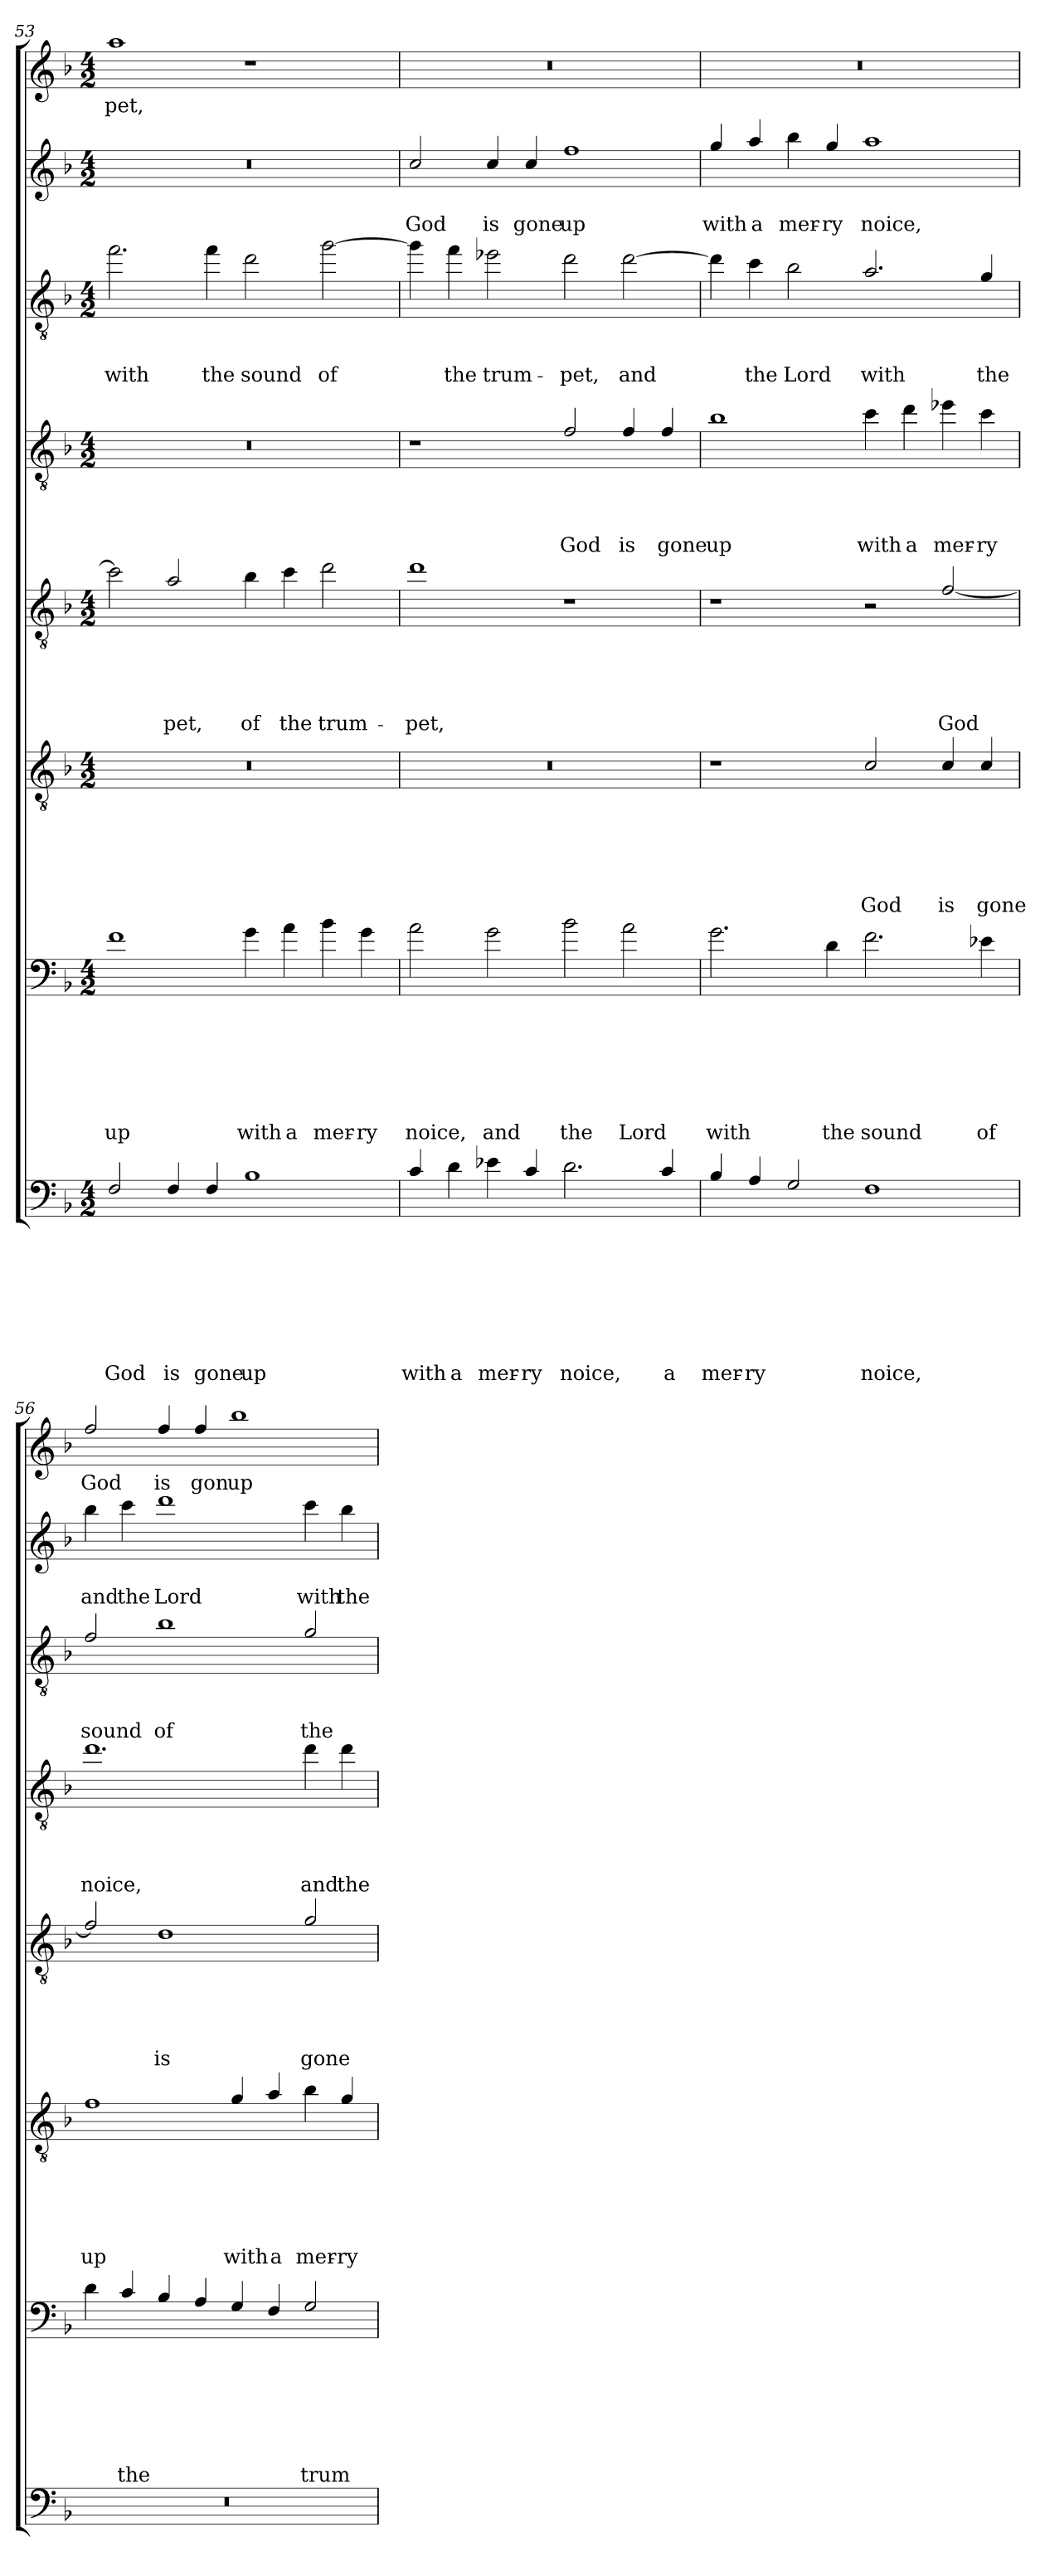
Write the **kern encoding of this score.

**kern	**text	**text	**text	**text	**text	**text	**text	**text	**kern	**text	**text	**text	**text	**text	**text	**text	**kern	**text	**text	**text	**text	**text	**text	**kern	**text	**text	**text	**text	**text	**kern	**text	**text	**text	**text	**kern	**text	**text	**text	**kern	**text	**text	**kern	**text
*part8	*part8	*part8	*part8	*part8	*part8	*part8	*part8	*part8	*part7	*part7	*part7	*part7	*part7	*part7	*part7	*part7	*part6	*part6	*part6	*part6	*part6	*part6	*part6	*part5	*part5	*part5	*part5	*part5	*part5	*part4	*part4	*part4	*part4	*part4	*part3	*part3	*part3	*part3	*part2	*part2	*part2	*part1	*part1
*staff8	*staff8	*staff8	*staff8	*staff8	*staff8	*staff8	*staff8	*staff8	*staff7	*staff7	*staff7	*staff7	*staff7	*staff7	*staff7	*staff7	*staff6	*staff6	*staff6	*staff6	*staff6	*staff6	*staff6	*staff5	*staff5	*staff5	*staff5	*staff5	*staff5	*staff4	*staff4	*staff4	*staff4	*staff4	*staff3	*staff3	*staff3	*staff3	*staff2	*staff2	*staff2	*staff1	*staff1
!!LO:LB:g=z
*clefF4	*	*	*	*	*	*	*	*	*clefF4	*	*	*	*	*	*	*	*clefGv2	*	*	*	*	*	*	*clefGv2	*	*	*	*	*	*clefGv2	*	*	*	*	*clefGv2	*	*	*	*clefG2	*	*	*clefG2	*
*ITrd8c14	*	*	*	*	*	*	*	*	*ITrd8c14	*	*	*	*	*	*	*	*ITrd8c14	*	*	*	*	*	*	*ITrd8c14	*	*	*	*	*	*ITrd8c14	*	*	*	*	*ITrd8c14	*	*	*	*ITrd8c14	*	*	*ITrd8c14	*
*k[b-]	*	*	*	*	*	*	*	*	*k[b-]	*	*	*	*	*	*	*	*k[b-]	*	*	*	*	*	*	*k[b-]	*	*	*	*	*	*k[b-]	*	*	*	*	*k[b-]	*	*	*	*k[b-]	*	*	*k[b-]	*
*F:	*	*	*	*	*	*	*	*	*F:	*	*	*	*	*	*	*	*F:	*	*	*	*	*	*	*F:	*	*	*	*	*	*F:	*	*	*	*	*F:	*	*	*	*F:	*	*	*F:	*
*M4/2	*	*	*	*	*	*	*	*	*M4/2	*	*	*	*	*	*	*	*M4/2	*	*	*	*	*	*	*M4/2	*	*	*	*	*	*M4/2	*	*	*	*	*M4/2	*	*	*	*M4/2	*	*	*M4/2	*
=53	=53	=53	=53	=53	=53	=53	=53	=53	=53	=53	=53	=53	=53	=53	=53	=53	=53	=53	=53	=53	=53	=53	=53	=53	=53	=53	=53	=53	=53	=53	=53	=53	=53	=53	=53	=53	=53	=53	=53	=53	=53	=53	=53
2FF/	.	.	.	.	.	.	.	God	1F	.	.	.	.	.	.	up	0r	.	.	.	.	.	.	2c\]	.	.	.	.	.	0r	.	.	.	.	2.f\	.	.	with	0r	.	.	1a	-pet,
4FF/	.	.	.	.	.	.	.	is	.	.	.	.	.	.	.	.	.	.	.	.	.	.	.	2A/	.	.	.	.	-pet,	.	.	.	.	.	.	.	.	.	.	.	.	.	.
4FF/	.	.	.	.	.	.	.	gone	.	.	.	.	.	.	.	.	.	.	.	.	.	.	.	.	.	.	.	.	.	.	.	.	.	.	4f\	.	.	the	.	.	.	.	.
1BB-	.	.	.	.	.	.	.	up	4G\	.	.	.	.	.	.	with	.	.	.	.	.	.	.	4B-\	.	.	.	.	of	.	.	.	.	.	2d\	.	.	sound	.	.	.	1r	.
.	.	.	.	.	.	.	.	.	4A\	.	.	.	.	.	.	a	.	.	.	.	.	.	.	4c\	.	.	.	.	the	.	.	.	.	.	.	.	.	.	.	.	.	.	.
.	.	.	.	.	.	.	.	.	4B-\	.	.	.	.	.	.	mer-	.	.	.	.	.	.	.	2d\	.	.	.	.	trum-	.	.	.	.	.	[2g\	.	.	of	.	.	.	.	.
.	.	.	.	.	.	.	.	.	4G\	.	.	.	.	.	.	-ry	.	.	.	.	.	.	.	.	.	.	.	.	.	.	.	.	.	.	.	.	.	.	.	.	.	.	.
=54	=54	=54	=54	=54	=54	=54	=54	=54	=54	=54	=54	=54	=54	=54	=54	=54	=54	=54	=54	=54	=54	=54	=54	=54	=54	=54	=54	=54	=54	=54	=54	=54	=54	=54	=54	=54	=54	=54	=54	=54	=54	=54	=54
4C/	.	.	.	.	.	.	.	with	2A\	.	.	.	.	.	.	noice,	0r	.	.	.	.	.	.	1d	.	.	.	.	-pet,	1r	.	.	.	.	4g\]	.	.	.	2c/	.	God	0r	.
4D\	.	.	.	.	.	.	.	a	.	.	.	.	.	.	.	.	.	.	.	.	.	.	.	.	.	.	.	.	.	.	.	.	.	.	4f\	.	.	the	.	.	.	.	.
4E-X\	.	.	.	.	.	.	.	mer-	2G\	.	.	.	.	.	.	and	.	.	.	.	.	.	.	.	.	.	.	.	.	.	.	.	.	.	2e-X\	.	.	trum-	4c/	.	is	.	.
4C/	.	.	.	.	.	.	.	-ry	.	.	.	.	.	.	.	.	.	.	.	.	.	.	.	.	.	.	.	.	.	.	.	.	.	.	.	.	.	.	4c/	.	gone	.	.
2.D\	.	.	.	.	.	.	.	noice,	2B-\	.	.	.	.	.	.	the	.	.	.	.	.	.	.	1r	.	.	.	.	.	2F/	.	.	.	God	2d\	.	.	-pet,	1f	.	up	.	.
.	.	.	.	.	.	.	.	.	2A\	.	.	.	.	.	.	Lord	.	.	.	.	.	.	.	.	.	.	.	.	.	4F/	.	.	.	is	[2d\	.	.	and	.	.	.	.	.
4C/	.	.	.	.	.	.	.	a	.	.	.	.	.	.	.	.	.	.	.	.	.	.	.	.	.	.	.	.	.	4F/	.	.	.	gone	.	.	.	.	.	.	.	.	.
=55	=55	=55	=55	=55	=55	=55	=55	=55	=55	=55	=55	=55	=55	=55	=55	=55	=55	=55	=55	=55	=55	=55	=55	=55	=55	=55	=55	=55	=55	=55	=55	=55	=55	=55	=55	=55	=55	=55	=55	=55	=55	=55	=55
4BB-/	.	.	.	.	.	.	.	mer-	2.G\	.	.	.	.	.	.	with	1r	.	.	.	.	.	.	1r	.	.	.	.	.	1B-	.	.	.	up	4d\]	.	.	.	4g/	.	with	0r	.
4AA/	.	.	.	.	.	.	.	-ry	.	.	.	.	.	.	.	.	.	.	.	.	.	.	.	.	.	.	.	.	.	.	.	.	.	.	4c\	.	.	the	4a/	.	a	.	.
2GG/	.	.	.	.	.	.	.	.	.	.	.	.	.	.	.	.	.	.	.	.	.	.	.	.	.	.	.	.	.	.	.	.	.	.	2B-\	.	.	Lord	4b-\	.	mer-	.	.
.	.	.	.	.	.	.	.	.	4D\	.	.	.	.	.	.	the	.	.	.	.	.	.	.	.	.	.	.	.	.	.	.	.	.	.	.	.	.	.	4g/	.	-ry	.	.
1FF	.	.	.	.	.	.	.	noice,	2.F\	.	.	.	.	.	.	sound	2C/	.	.	.	.	.	God	2r	.	.	.	.	.	4c\	.	.	.	with	2.A/	.	.	with	1a	.	noice,	.	.
.	.	.	.	.	.	.	.	.	.	.	.	.	.	.	.	.	.	.	.	.	.	.	.	.	.	.	.	.	.	4d\	.	.	.	a	.	.	.	.	.	.	.	.	.
.	.	.	.	.	.	.	.	.	.	.	.	.	.	.	.	.	4C/	.	.	.	.	.	is	[2F/	.	.	.	.	God	4e-X\	.	.	.	mer-	.	.	.	.	.	.	.	.	.
.	.	.	.	.	.	.	.	.	4E-X\	.	.	.	.	.	.	of	4C/	.	.	.	.	.	gone	.	.	.	.	.	.	4c\	.	.	.	-ry	4G/	.	.	the	.	.	.	.	.
=56	=56	=56	=56	=56	=56	=56	=56	=56	=56	=56	=56	=56	=56	=56	=56	=56	=56	=56	=56	=56	=56	=56	=56	=56	=56	=56	=56	=56	=56	=56	=56	=56	=56	=56	=56	=56	=56	=56	=56	=56	=56	=56	=56
0r	.	.	.	.	.	.	.	.	4D\	.	.	.	.	.	.	.	1F	.	.	.	.	.	up	2F/]	.	.	.	.	.	1.d	.	.	.	noice,	2F/	.	.	sound	4b-\	.	and	2f/	God
.	.	.	.	.	.	.	.	.	4C/	.	.	.	.	.	.	the	.	.	.	.	.	.	.	.	.	.	.	.	.	.	.	.	.	.	.	.	.	.	4cc\	.	the	.	.
.	.	.	.	.	.	.	.	.	4BB-/	.	.	.	.	.	.	.	.	.	.	.	.	.	.	1D	.	.	.	.	is	.	.	.	.	.	1B-	.	.	of	1dd	.	Lord	4f/	is
.	.	.	.	.	.	.	.	.	4AA/	.	.	.	.	.	.	.	.	.	.	.	.	.	.	.	.	.	.	.	.	.	.	.	.	.	.	.	.	.	.	.	.	4f/	gon
.	.	.	.	.	.	.	.	.	4GG/	.	.	.	.	.	.	.	4G/	.	.	.	.	.	with	.	.	.	.	.	.	.	.	.	.	.	.	.	.	.	.	.	.	1b-	up
.	.	.	.	.	.	.	.	.	4FF/	.	.	.	.	.	.	.	4A/	.	.	.	.	.	a	.	.	.	.	.	.	.	.	.	.	.	.	.	.	.	.	.	.	.	.
.	.	.	.	.	.	.	.	.	2GG/	.	.	.	.	.	.	trum-	4B-\	.	.	.	.	.	mer-	2G/	.	.	.	.	gone	4d\	.	.	.	and	2G/	.	.	the	4cc\	.	with	.	.
.	.	.	.	.	.	.	.	.	.	.	.	.	.	.	.	.	4G/	.	.	.	.	.	-ry	.	.	.	.	.	.	4d\	.	.	.	the	.	.	.	.	4b-\	.	the	.	.
=	=	=	=	=	=	=	=	=	=	=	=	=	=	=	=	=	=	=	=	=	=	=	=	=	=	=	=	=	=	=	=	=	=	=	=	=	=	=	=	=	=	=	=
*-	*-	*-	*-	*-	*-	*-	*-	*-	*-	*-	*-	*-	*-	*-	*-	*-	*-	*-	*-	*-	*-	*-	*-	*-	*-	*-	*-	*-	*-	*-	*-	*-	*-	*-	*-	*-	*-	*-	*-	*-	*-	*-	*-
